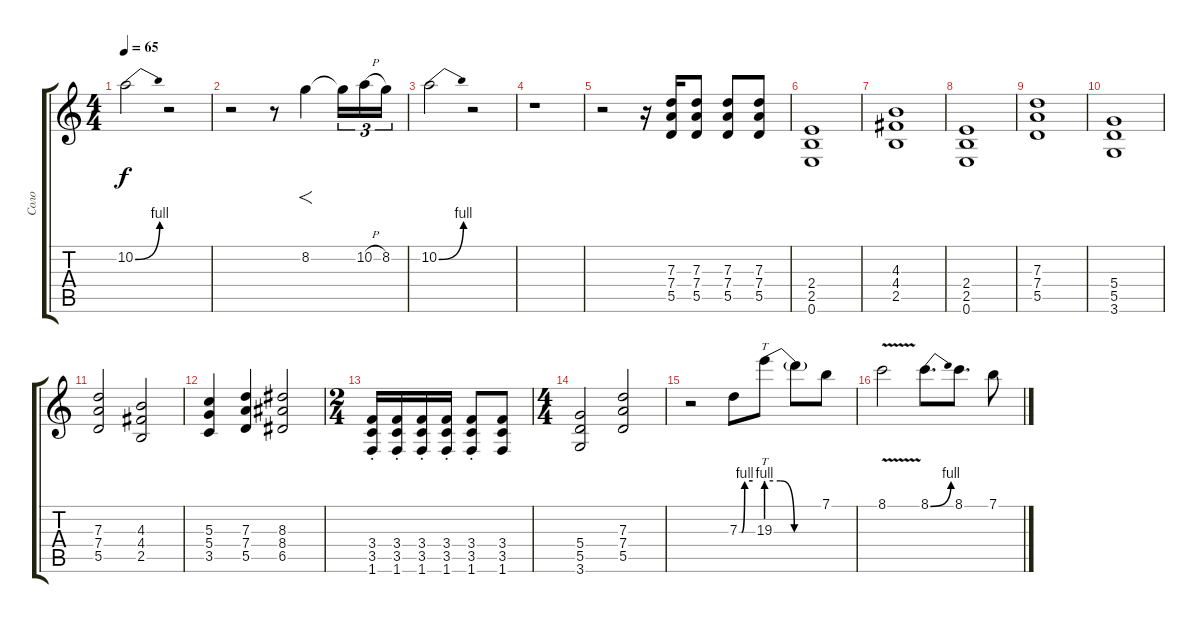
\track ("Соло" "Соло") {instrument distortionguitar}
\staff {score tabs}
\tuning (E4 B3 G3 D3 A2 E2) {hide}
\ts (4 4)
\tempo 65
\clef g2
\ks c
10.2{be (bend 0 0 60 4)}.2{dy f} r.2 |
r.2 r.8 8.2.4{f} 8.2{t}.16{tu (3 2)} 10.2{h}.16{tu (3 2)} 8.2.16{tu (3 2)} |
10.2{be (bend 0 0 60 4)}.2 r.2 |
r.1 |
r.2 r.16 (7.3 7.4 5.5).16 (7.3 7.4 5.5).8 (7.3 7.4 5.5).8 (7.3 7.4 5.5).8 |
(2.4 2.5 0.6).1 |
(4.3 4.4 2.5).1 |
(2.4 2.5 0.6).1 |
(7.3 7.4 5.5).1 |
(5.4 5.5 3.6).1 |
(7.3 7.4 5.5).2 (4.3 4.4 2.5).2 |
(5.3 5.4 3.5).4 (7.3 7.4 5.5).4 (8.3 8.4 6.5).2 |
\ts (2 4)
(3.4{st} 3.5{st} 1.6).16 (3.4{st} 3.5{st} 1.6).16 (3.4{st} 3.5{st} 1.6).16 (3.4{st} 3.5{st} 1.6).16 (3.4{st} 3.5{st} 1.6{st}).8 (3.4 3.5 1.6).8 |
\ts (4 4)
(5.4 5.5 3.6).2 (7.3 7.4 5.5).2 |
r.2 7.3{be (custom 0 0 10 0 24 4 60 4)}.8 19.3{be (custom 0 4 15 4 30 0 60 0)}.8{tt} 19.3{t}.8 7.1.8 |
8.1{v}.2 8.1{be (bend 0 0 60 4)}.8{d} 8.1.8{d} 7.1.8
